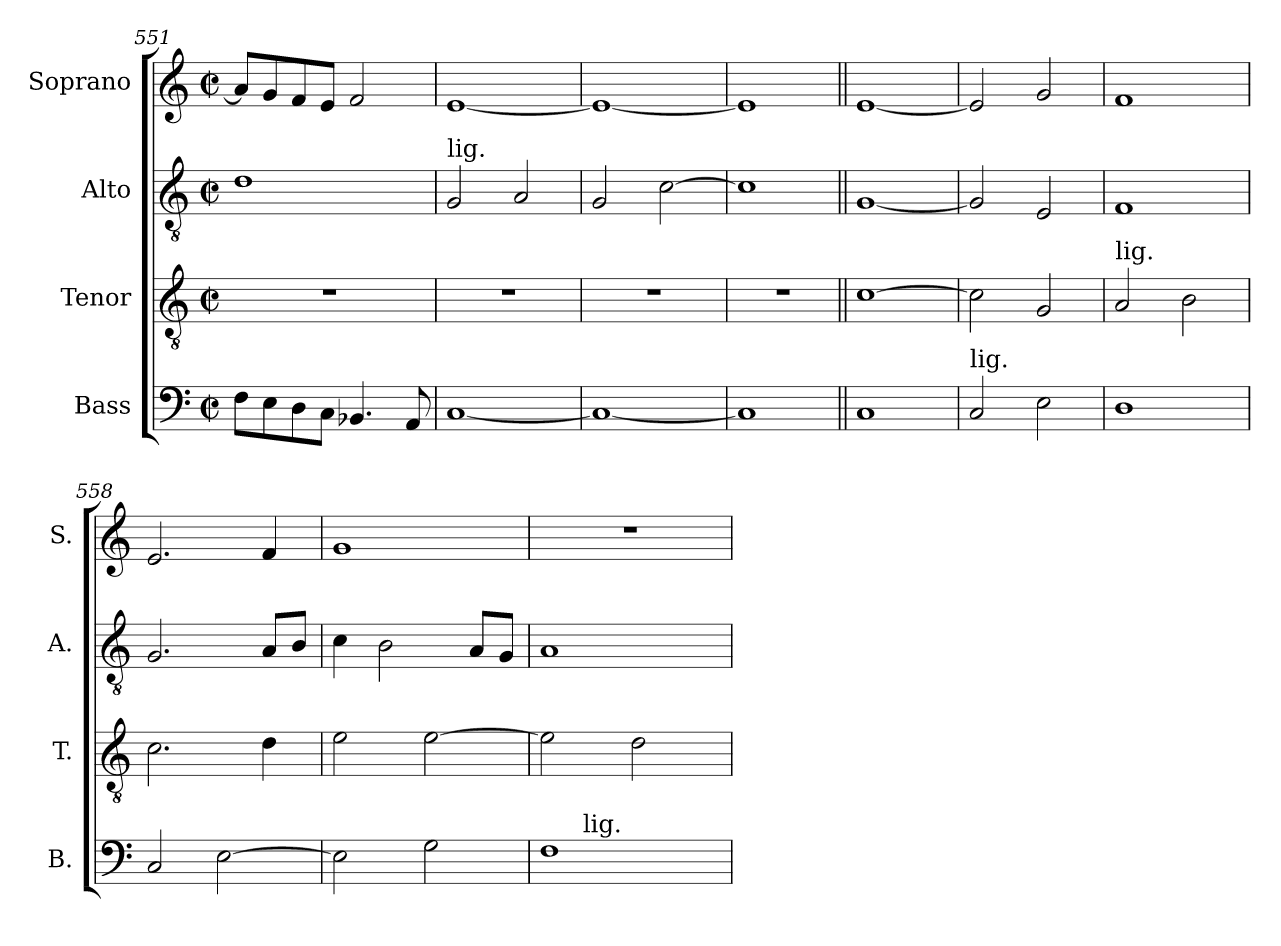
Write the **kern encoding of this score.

**kern	**kern	**kern	**kern
*part4	*part3	*part2	*part1
*staff4	*staff3	*staff2	*staff1
*I"Bass	*I"Tenor	*I"Alto	*I"Soprano
*I'B.	*I'T.	*I'A.	*I'S.
!!LO:LB:g=z
*clefF4	*clefGv2	*clefGv2	*clefG2
*k[]	*k[]	*k[]	*k[]
*C:	*C:	*C:	*C:
*M2/2	*M2/2	*M2/2	*M2/2
*met(c|)	*met(c|)	*met(c|)	*met(c|)
=551	=551	=551	=551
8F\L	1r	1d	8a/L]
8E\	.	.	8g/
8D\	.	.	8f/
8C\J	.	.	8e/J
4.BB-X/	.	.	2f/
8AA/	.	.	.
=552	=552	=552	=552
!	!	!LO:TX:a:t=lig.	!
[<1C	1r	2G/	[<1e
.	.	2A/	.
=553	=553	=553	=553
1C_	1r	2G/	1e_
.	.	[>2c\	.
=554	=554	=554	=554
1C]	1r	1c]	1e]
=555||	=555||	=555||	=555||
1C	[>1c	[<1G	[<1e
=556	=556	=556	=556
!LO:TX:a:t=lig.	!	!	!
2C/	2c\]	2G/]	2e/]
2E\	2G/	2E/	2g/
=557	=557	=557	=557
!	!LO:TX:a:t=lig.	!	!
1D	2A/	1F	1f
.	2B\	.	.
=558	=558	=558	=558
2C/	2.c\	2.G/	2.e/
[>2E\	.	.	.
.	4d\	8A/L	4f/
.	.	8B/J	.
=559	=559	=559	=559
2E\]	2e\	4c\	1g
.	.	2B\	.
2G\	[>2e\	.	.
.	.	8A/L	.
.	.	8G/J	.
=560	=560	=560	=560
*^	*	*	*
1F	8..ryy	2e\]	1A	1r
!	!LO:TX:a:t=lig.	!	!	!
.	2ryy	.	.	.
.	.	2d\	.	.
.	4ryy	.	.	.
.	32ryy	.	.	.
*v	*v	*	*	*
=	=	=	=
*-	*-	*-	*-
